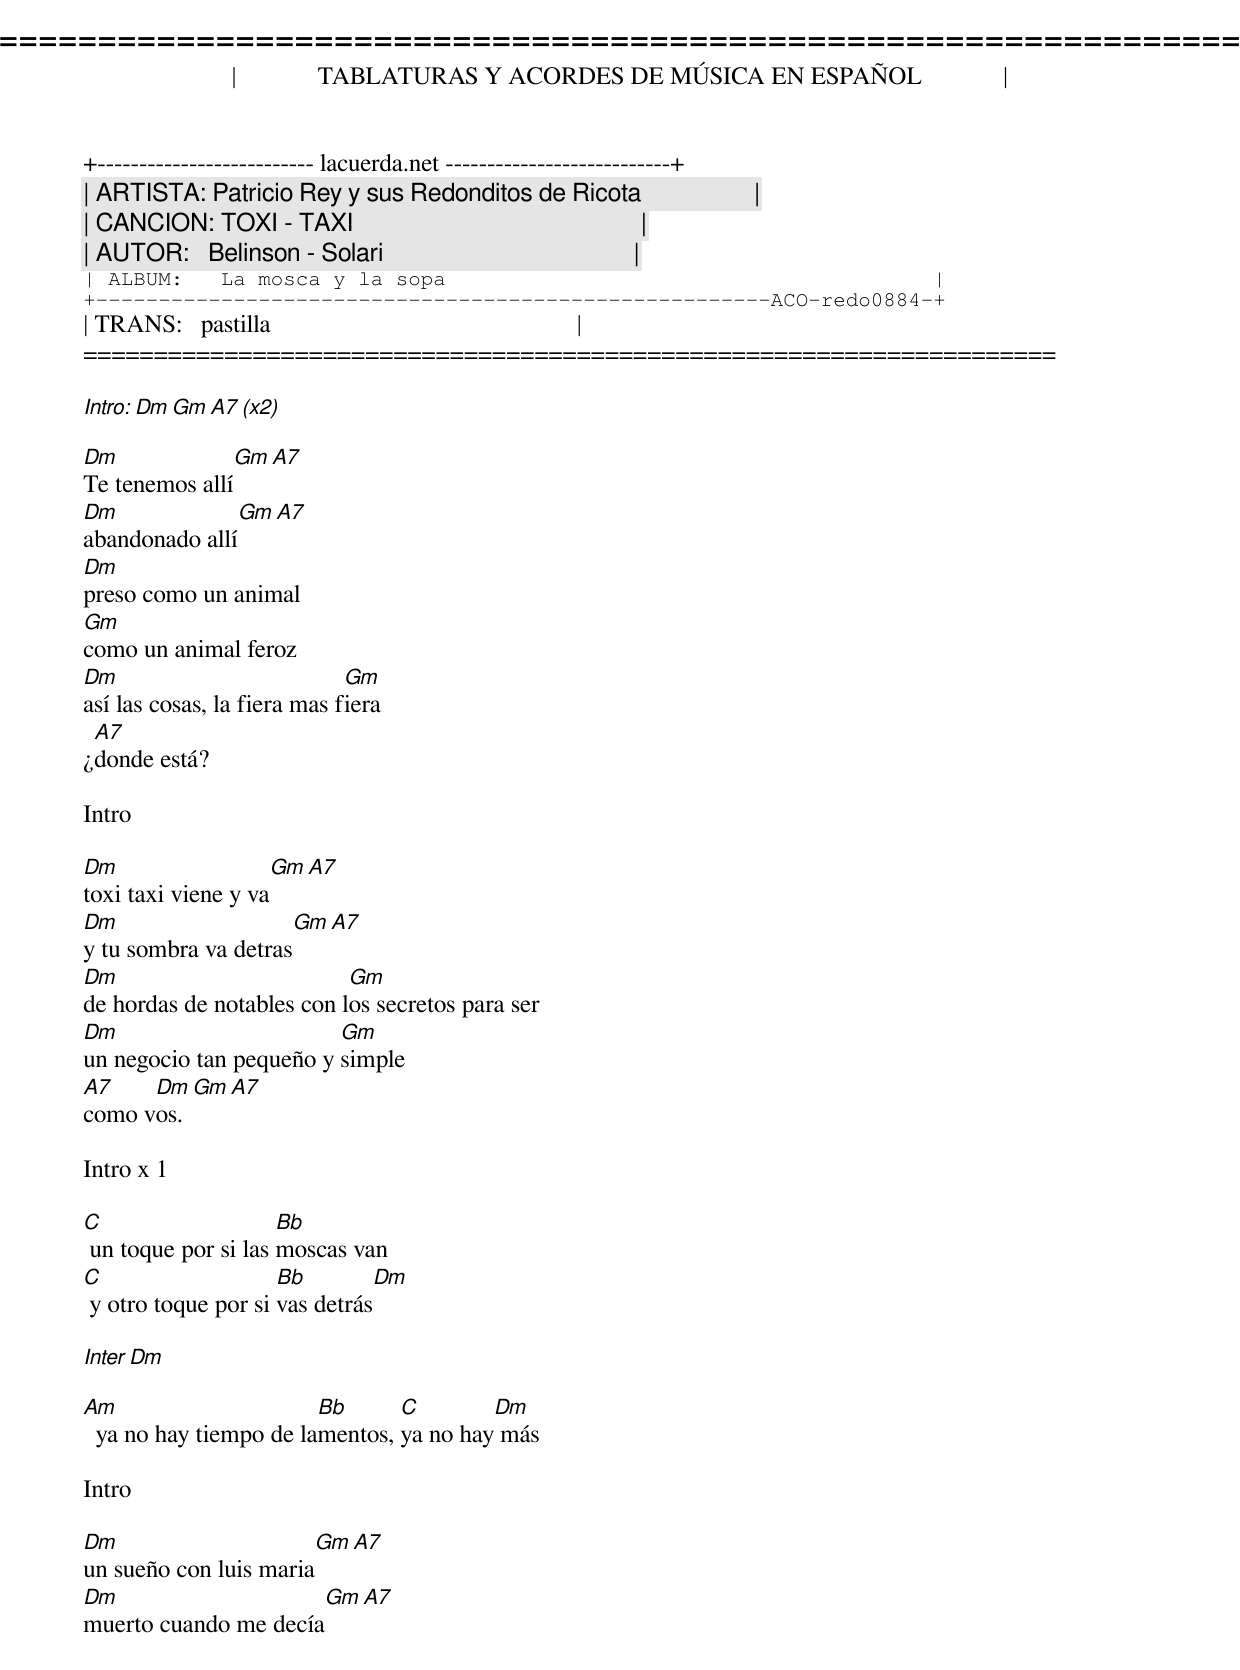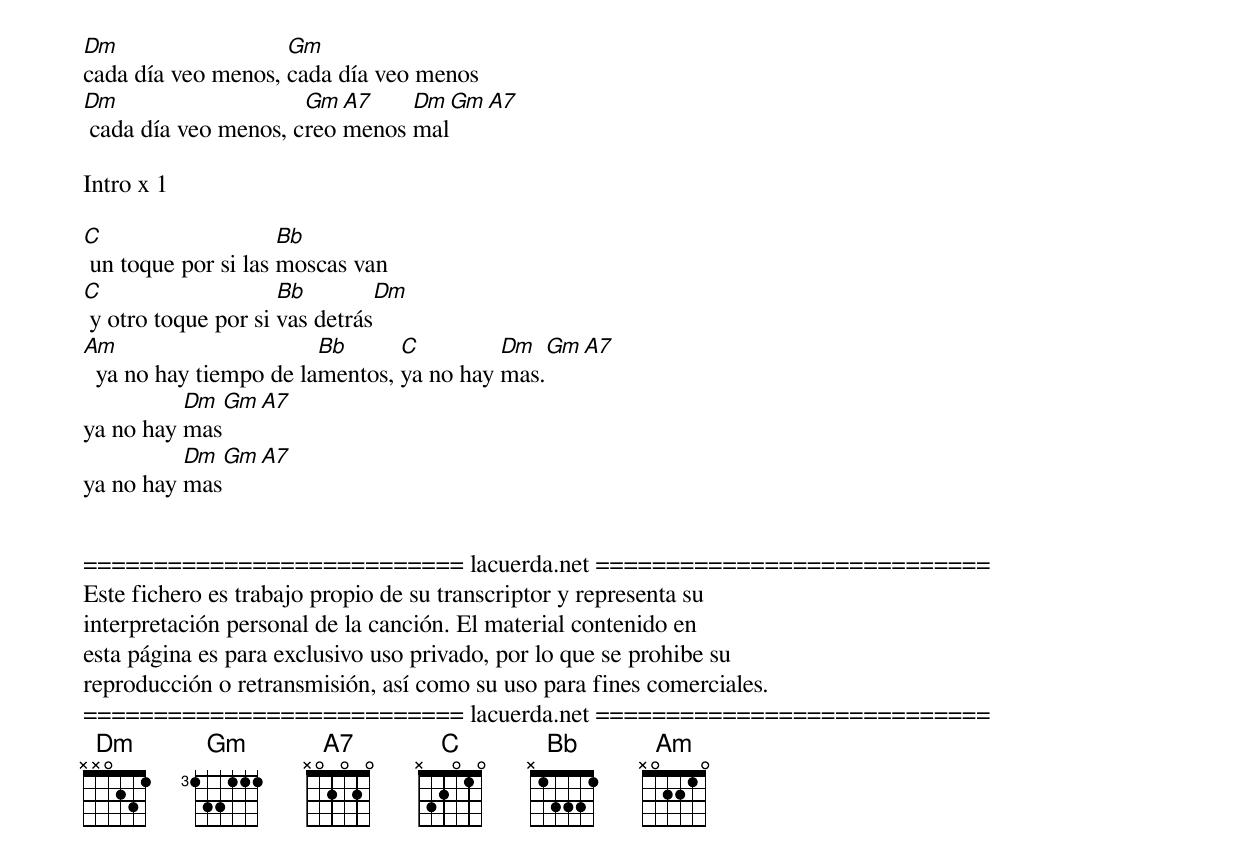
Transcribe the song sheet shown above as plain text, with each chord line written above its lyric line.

=====================================================================
|             TABLATURAS Y ACORDES DE MÚSICA EN ESPAÑOL             |
+-------------------------- lacuerda.net ---------------------------+
| ARTISTA: Patricio Rey y sus Redonditos de Ricota                  |
| CANCION: TOXI - TAXI                                              |
| AUTOR:   Belinson - Solari                                        |
| ALBUM:   La mosca y la sopa                                       |
+------------------------------------------------------ACO-redo0884-+
| TRANS:   pastilla                                                 |
=====================================================================

Intro: Dm  Gm  A7  (x2)

Dm              Gm  A7
Te tenemos allí
Dm              Gm  A7
abandonado allí
Dm
preso como un animal
Gm
como un animal feroz
Dm                           Gm
así las cosas, la fiera mas fiera
 A7
¿donde está?

Intro

Dm                   Gm  A7
toxi taxi viene y va
Dm                    Gm  A7
y tu sombra va detras
Dm                         Gm
de hordas de notables con los secretos para ser
Dm                       Gm
un negocio tan pequeño y simple
A7    Dm   Gm A7
como vos.

Intro x 1

C                    Bb
 un toque por si las moscas van
C                    Bb         Dm
 y otro toque por si vas detrás

Inter Dm

Am                      Bb      C        Dm
  ya no hay tiempo de lamentos, ya no hay más

Intro

Dm                      Gm  A7
un sueño con luis maria
Dm                      Gm  A7
muerto cuando me decía
Dm                  Gm
cada día veo menos, cada día veo menos
Dm                    Gm  A7    Dm   Gm  A7
 cada día veo menos, creo menos mal

Intro x 1

C                    Bb
 un toque por si las moscas van
C                    Bb          Dm
 y otro toque por si vas detrás
Am                      Bb      C         Dm   Gm  A7
  ya no hay tiempo de lamentos, ya no hay mas.
          Dm   Gm  A7
ya no hay mas
          Dm   Gm  A7
ya no hay mas


=========================== lacuerda.net ============================
Este fichero es trabajo propio de su transcriptor y representa su
interpretación personal de la canción. El material contenido en
esta página es para exclusivo uso privado, por lo que se prohibe su
reproducción o retransmisión, así como su uso para fines comerciales.
=========================== lacuerda.net ============================
